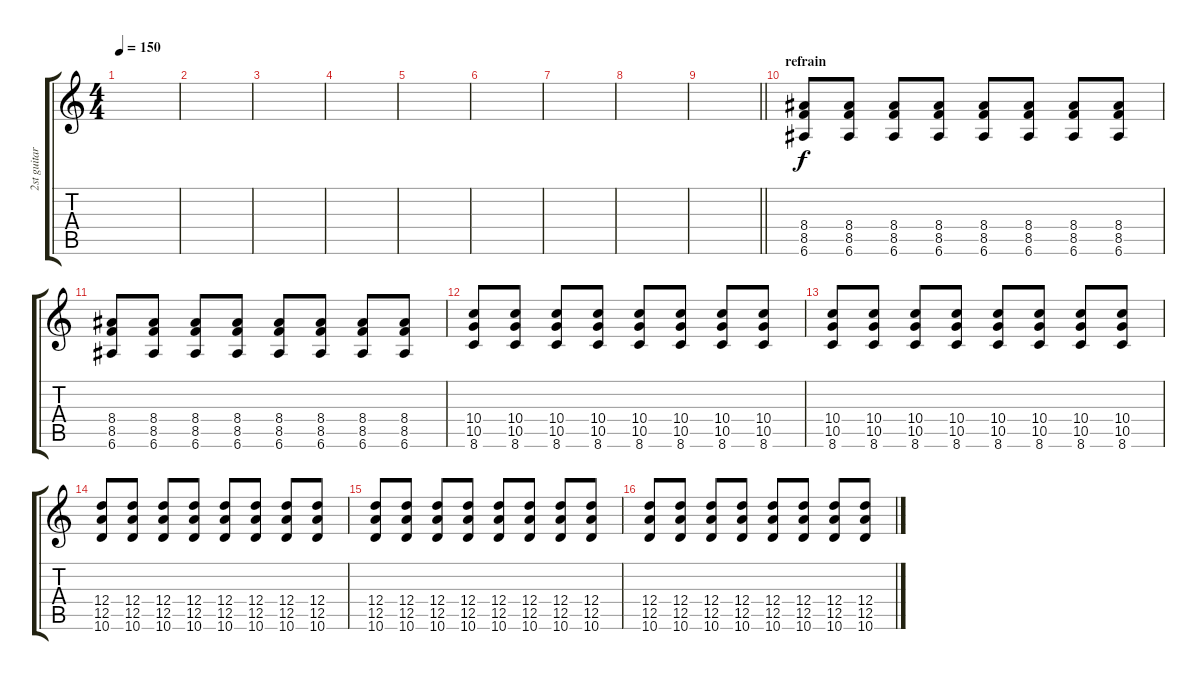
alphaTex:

\track ("2st guitar" "2st guitar") {instrument overdrivenguitar}
\staff {score tabs}
\tuning (E4 B3 G3 D3 A2 E2) {hide}
\ts (4 4)
\tempo 150
\clef g2
\ks c
|
|
|
|
|
|
|
|
\barLineRight lightlight
|
\section ("" "refrain")
(8.4 8.5 6.6).8 (8.4 8.5 6.6).8 (8.4 8.5 6.6).8 (8.4 8.5 6.6).8 (8.4 8.5 6.6).8 (8.4 8.5 6.6).8 (8.4 8.5 6.6).8 (8.4 8.5 6.6).8 |
(8.4 8.5 6.6).8 (8.4 8.5 6.6).8 (8.4 8.5 6.6).8 (8.4 8.5 6.6).8 (8.4 8.5 6.6).8 (8.4 8.5 6.6).8 (8.4 8.5 6.6).8 (8.4 8.5 6.6).8 |
(10.4 10.5 8.6).8 (10.4 10.5 8.6).8 (10.4 10.5 8.6).8 (10.4 10.5 8.6).8 (10.4 10.5 8.6).8 (10.4 10.5 8.6).8 (10.4 10.5 8.6).8 (10.4 10.5 8.6).8 |
(10.4 10.5 8.6).8 (10.4 10.5 8.6).8 (10.4 10.5 8.6).8 (10.4 10.5 8.6).8 (10.4 10.5 8.6).8 (10.4 10.5 8.6).8 (10.4 10.5 8.6).8 (10.4 10.5 8.6).8 |
(12.4 12.5 10.6).8 (12.4 12.5 10.6).8 (12.4 12.5 10.6).8 (12.4 12.5 10.6).8 (12.4 12.5 10.6).8 (12.4 12.5 10.6).8 (12.4 12.5 10.6).8 (12.4 12.5 10.6).8 |
(12.4 12.5 10.6).8 (12.4 12.5 10.6).8 (12.4 12.5 10.6).8 (12.4 12.5 10.6).8 (12.4 12.5 10.6).8 (12.4 12.5 10.6).8 (12.4 12.5 10.6).8 (12.4 12.5 10.6).8 |
(12.4 12.5 10.6).8 (12.4 12.5 10.6).8 (12.4 12.5 10.6).8 (12.4 12.5 10.6).8 (12.4 12.5 10.6).8 (12.4 12.5 10.6).8 (12.4 12.5 10.6).8 (12.4 12.5 10.6).8
